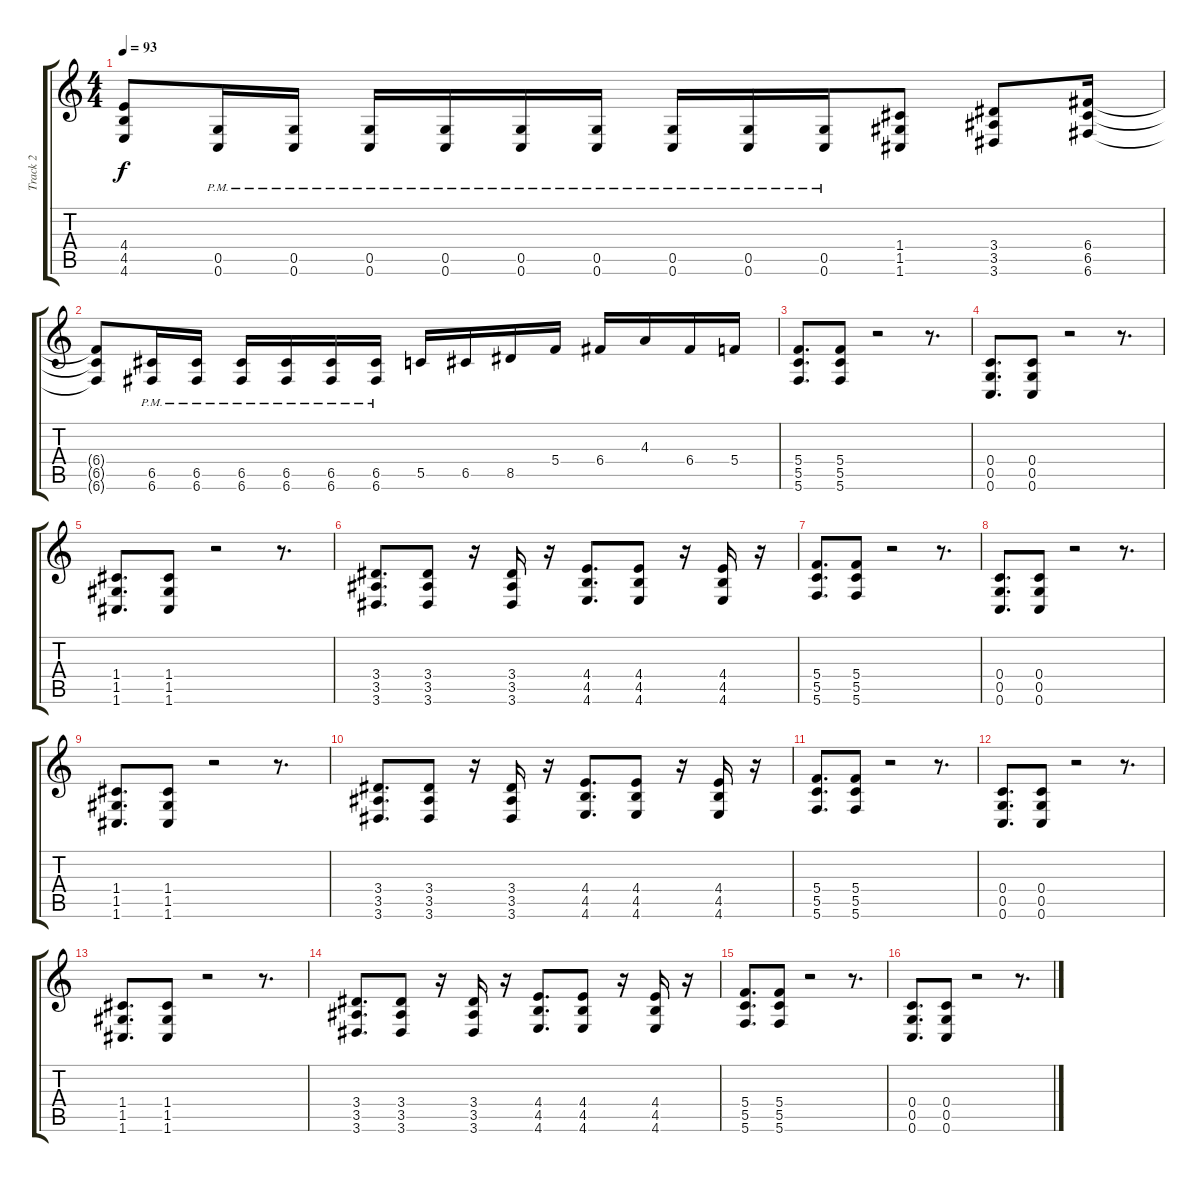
\track ("Track 2" "Track 2") {instrument distortionguitar}
\staff {score tabs}
\tuning (D4 A3 F3 C3 G2 C2) {hide}
\ts (4 4)
\tempo 93
\clef g2
\ks c
(4.4{t} 4.5{t} 4.6{t}).8{dy f} (0.5{pm} 0.6{pm}).16 (0.5{pm} 0.6{pm}).16 (0.5{pm} 0.6{pm}).16 (0.5{pm} 0.6{pm}).16 (0.5{pm} 0.6{pm}).16 (0.5{pm} 0.6{pm}).16 (0.5{pm} 0.6{pm}).16 (0.5{pm} 0.6{pm}).16 (0.5{pm} 0.6{pm}).16 (1.4 1.5 1.6).8 (3.4 3.5 3.6).8 (6.4 6.5 6.6).16 |
(6.4{t} 6.5{t} 6.6{t}).8 (6.5{pm} 6.6{pm}).16 (6.5{pm} 6.6{pm}).16 (6.5{pm} 6.6{pm}).16 (6.5{pm} 6.6{pm}).16 (6.5{pm} 6.6{pm}).16 (6.5{pm} 6.6{pm}).16 5.5.16 6.5.16 8.5.16 5.4.16 6.4.16 4.3.16 6.4.16 5.4.16 |
(5.4 5.5 5.6).8{d} (5.4 5.5 5.6).8 r.2 r.8{d} |
(0.4 0.5 0.6).8{d} (0.4 0.5 0.6).8 r.2 r.8{d} |
(1.4 1.5 1.6).8{d} (1.4 1.5 1.6).8 r.2 r.8{d} |
(3.4 3.5 3.6).8{d} (3.4 3.5 3.6).8 r.16 (3.4 3.5 3.6).16 r.16 (4.4 4.5 4.6).8{d} (4.4 4.5 4.6).8 r.16 (4.4 4.5 4.6).16 r.16 |
(5.4 5.5 5.6).8{d} (5.4 5.5 5.6).8 r.2 r.8{d} |
(0.4 0.5 0.6).8{d} (0.4 0.5 0.6).8 r.2 r.8{d} |
(1.4 1.5 1.6).8{d} (1.4 1.5 1.6).8 r.2 r.8{d} |
(3.4 3.5 3.6).8{d} (3.4 3.5 3.6).8 r.16 (3.4 3.5 3.6).16 r.16 (4.4 4.5 4.6).8{d} (4.4 4.5 4.6).8 r.16 (4.4 4.5 4.6).16 r.16 |
(5.4 5.5 5.6).8{d} (5.4 5.5 5.6).8 r.2 r.8{d} |
(0.4 0.5 0.6).8{d} (0.4 0.5 0.6).8 r.2 r.8{d} |
(1.4 1.5 1.6).8{d} (1.4 1.5 1.6).8 r.2 r.8{d} |
(3.4 3.5 3.6).8{d} (3.4 3.5 3.6).8 r.16 (3.4 3.5 3.6).16 r.16 (4.4 4.5 4.6).8{d} (4.4 4.5 4.6).8 r.16 (4.4 4.5 4.6).16 r.16 |
(5.4 5.5 5.6).8{d} (5.4 5.5 5.6).8 r.2 r.8{d} |
(0.4 0.5 0.6).8{d} (0.4 0.5 0.6).8 r.2 r.8{d}
